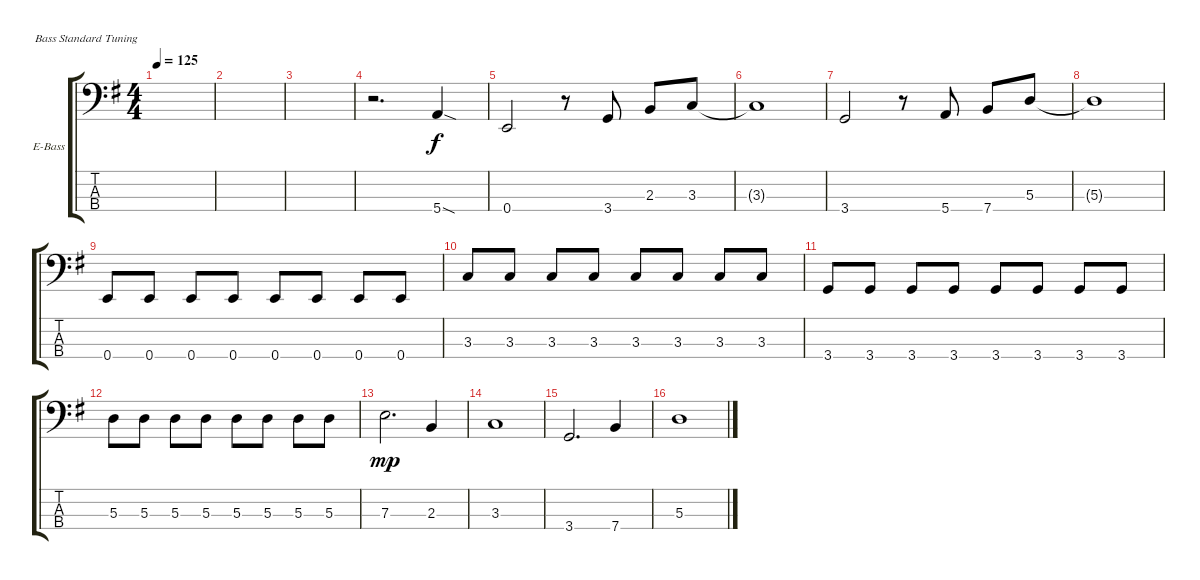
\bracketExtendMode groupsimilarinstruments
\firstSystemTrackNameOrientation horizontal
\otherSystemsTrackNameOrientation horizontal
\track ("Electric Bass" "E-Bass") {instrument electricbassfinger}
\staff {score tabs}
\tuning (G2 D2 A1 E1)
\ts (4 4)
\tempo 125
\clef f4
\ks g
|
|
|
r.2{d} 5.4{sod}.4 |
0.4.2 r.8 3.4.8 2.3.8 3.3.8 |
3.3{t}.1 |
3.4.2 r.8 5.4.8 7.4.8 5.3.8 |
5.3{t}.1 |
0.4.8 0.4.8 0.4.8 0.4.8 0.4.8 0.4.8 0.4.8 0.4.8 |
3.3.8 3.3.8 3.3.8 3.3.8 3.3.8 3.3.8 3.3.8 3.3.8 |
3.4.8 3.4.8 3.4.8 3.4.8 3.4.8 3.4.8 3.4.8 3.4.8 |
5.3.8 5.3.8 5.3.8 5.3.8 5.3.8 5.3.8 5.3.8 5.3.8 |
7.3.2{d dy mp} 2.3.4 |
3.3.1 |
3.4.2{d} 7.4.4 |
5.3.1
